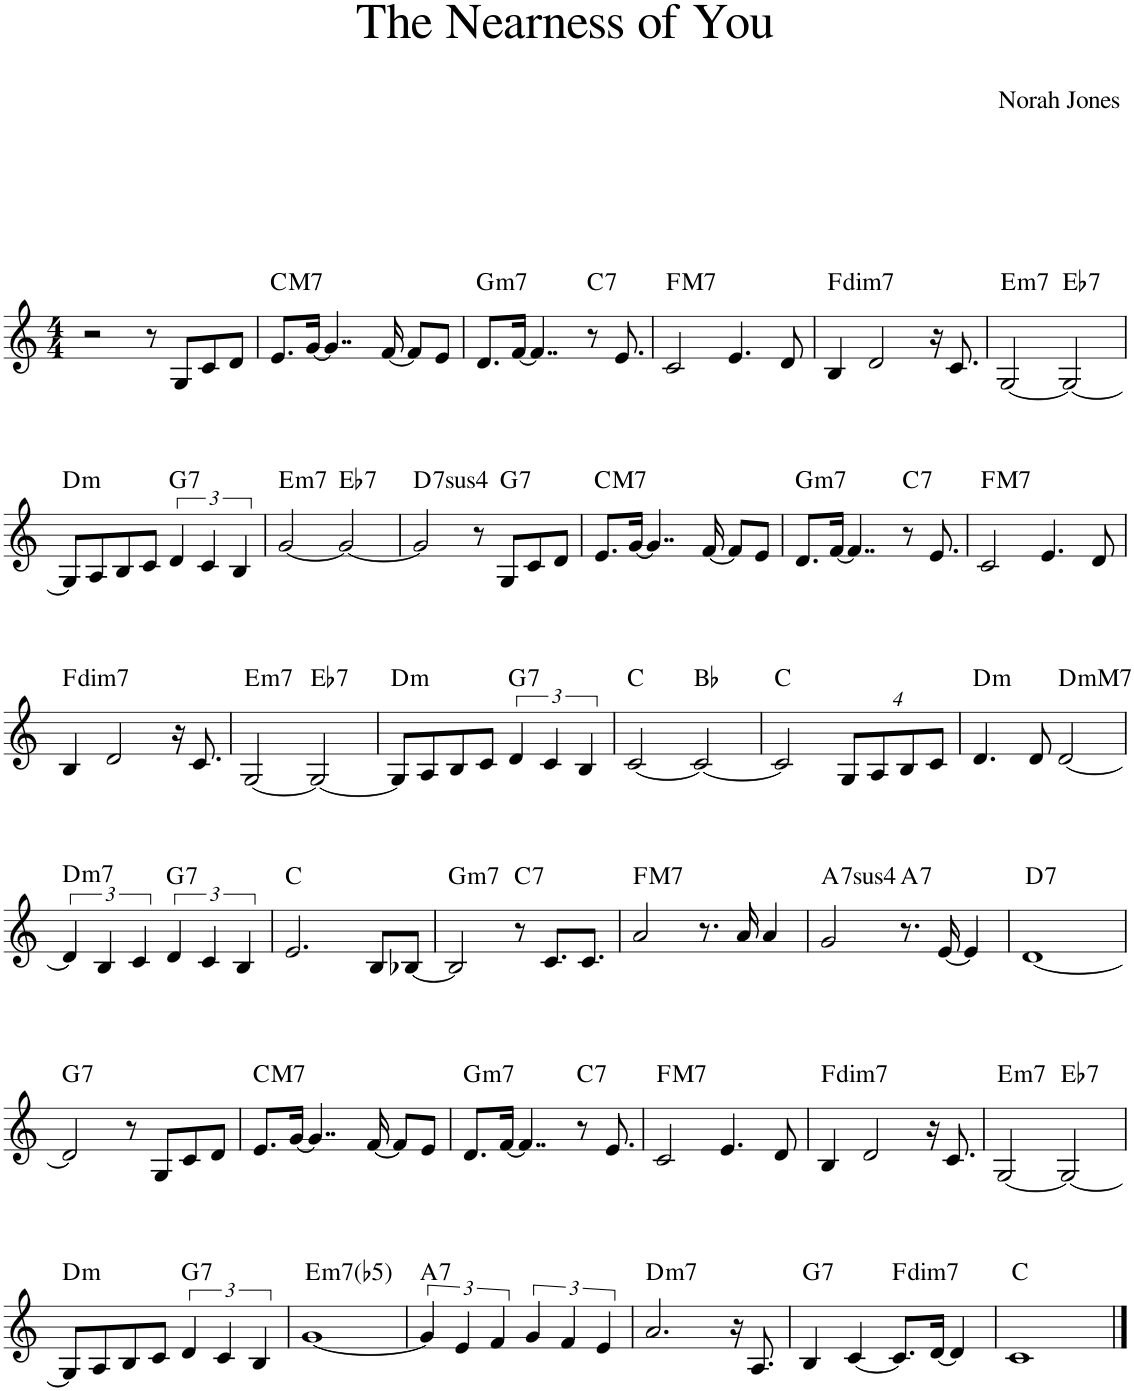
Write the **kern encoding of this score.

**kern	**harte
*part1	*part1
*staff1	*
*I"Piano	*
*I'Pno.	*
*clefG2	*
*k[]	*
*M4/4	*
=1	=1
2r	.
8r	.
8G/L	.
8c/	.
8d/J	.
=2	=2
!	!LO:H:kt=M7
8.e/L	C:maj7
[16g/Jk	.
4..g/]	.
[16f/	.
8f/L]	.
8e/J	.
=3	=3
!	!LO:H:kt=m7
8.d/L	G:min7
[16f/Jk	.
4..f/]	.
!	!LO:H:kt=7
8r	C:7
8.e/	.
=4	=4
!	!LO:H:kt=M7
2c/	F:maj7
4.e/	.
8d/	.
=5	=5
!	!LO:H:kt=dim7
4B/	F:dim7
2d/	.
16r	.
8.c/	.
=6	=6
!	!LO:H:kt=m7
[2G/	E:min7
!	!LO:H:kt=7
2G/_	Eb:7
!!LO:LB:g=z
=7	=7
!	!LO:H:kt=m
8G/L]	D:min
8A/	.
8B/	.
8c/J	.
!	!LO:H:kt=7
6d/	G:7
6c/	.
6B/	.
=8	=8
!	!LO:H:kt=m7
[2g/	E:min7
!	!LO:H:kt=7
2g/_	Eb:7
=9	=9
!	!LO:H:kt=74
2g/]	D:sus4(7)
8r	.
!	!LO:H:kt=7
8G/L	G:7
8c/	.
8d/J	.
=10	=10
!	!LO:H:kt=M7
8.e/L	C:maj7
[16g/Jk	.
4..g/]	.
[16f/	.
8f/L]	.
8e/J	.
=11	=11
!	!LO:H:kt=m7
8.d/L	G:min7
[16f/Jk	.
4..f/]	.
!	!LO:H:kt=7
8r	C:7
8.e/	.
=12	=12
!	!LO:H:kt=M7
2c/	F:maj7
4.e/	.
8d/	.
!!LO:LB:g=z
=13	=13
!	!LO:H:kt=dim7
4B/	F:dim7
2d/	.
16r	.
8.c/	.
=14	=14
!	!LO:H:kt=m7
[2G/	E:min7
!	!LO:H:kt=7
2G/_	Eb:7
=15	=15
!	!LO:H:kt=m
8G/L]	D:min
8A/	.
8B/	.
8c/J	.
!	!LO:H:kt=7
6d/	G:7
6c/	.
6B/	.
=16	=16
[2c/	C:maj
2c/_	Bb:maj
=17	=17
2c/]	C:maj
8G/L	.
8A/	.
8B/	.
8c/J	.
=18	=18
!	!LO:H:kt=m
4.d/	D:min
8d/	.
!	!LO:H:kt=mM7
[2d/	D:minmaj7
!!LO:LB:g=z
=19	=19
!	!LO:H:kt=m7
6d/]	D:min7
6B/	.
6c/	.
!	!LO:H:kt=7
6d/	G:7
6c/	.
6B/	.
=20	=20
2.e/	C:maj
8B/L	.
[8B-X/J	.
=21	=21
!	!LO:H:kt=m7
2B-/]	G:min7
!	!LO:H:kt=7
8r	C:7
8.c/L	.
8.c/J	.
=22	=22
!	!LO:H:kt=M7
2a/	F:maj7
8.r	.
16a/	.
4a/	.
=23	=23
!	!LO:H:kt=74
2g/	A:sus4(7)
!	!LO:H:kt=7
8.r	A:7
[16e/	.
4e/]	.
=24	=24
!	!LO:H:kt=7
[1d	D:7
!!LO:LB:g=z
=25	=25
!	!LO:H:kt=7
2d/]	G:7
8r	.
8G/L	.
8c/	.
8d/J	.
=26	=26
!	!LO:H:kt=M7
8.e/L	C:maj7
[16g/Jk	.
4..g/]	.
[16f/	.
8f/L]	.
8e/J	.
=27	=27
!	!LO:H:kt=m7
8.d/L	G:min7
[16f/Jk	.
4..f/]	.
!	!LO:H:kt=7
8r	C:7
8.e/	.
=28	=28
!	!LO:H:kt=M7
2c/	F:maj7
4.e/	.
8d/	.
=29	=29
!	!LO:H:kt=dim7
4B/	F:dim7
2d/	.
16r	.
8.c/	.
=30	=30
!	!LO:H:kt=m7
[2G/	E:min7
!	!LO:H:kt=7
2G/_	Eb:7
!!LO:LB:g=z
=31	=31
!	!LO:H:kt=m
8G/L]	D:min
8A/	.
8B/	.
8c/J	.
!	!LO:H:kt=7
6d/	G:7
6c/	.
6B/	.
=32	=32
!	!LO:H:kt=m7(b5)
[1g	E:hdim7
=33	=33
!	!LO:H:kt=7
6g/]	A:7
6e/	.
6f/	.
6g/	.
6f/	.
6e/	.
=34	=34
!	!LO:H:kt=m7
2.a/	D:min7
16r	.
8.A/	.
=35	=35
!	!LO:H:kt=7
4B/	G:7
[4c/	.
!	!LO:H:kt=dim7
8.c/L]	F:dim7
[16d/Jk	.
4d/]	.
=36	=36
1c	C:maj
==	==
*-	*-
